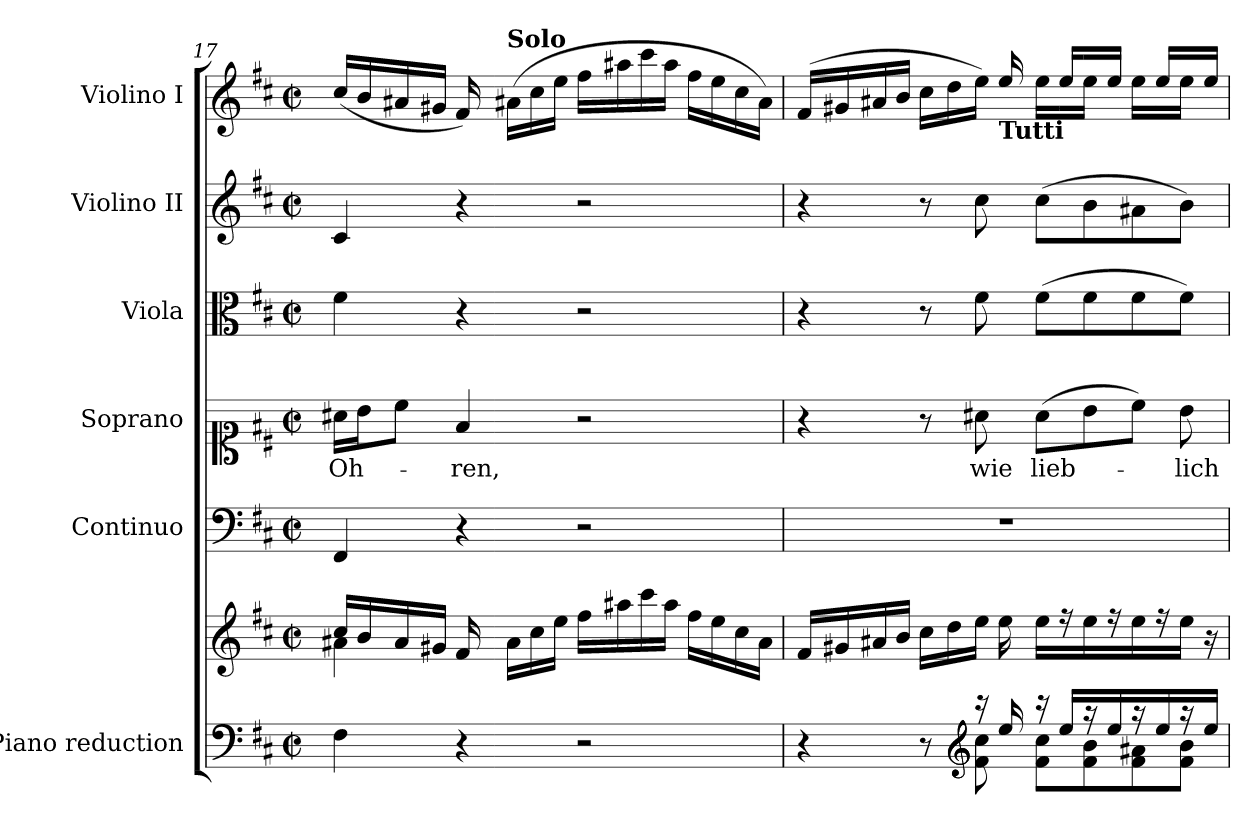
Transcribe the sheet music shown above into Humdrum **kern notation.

**kern	**kern	**kern	**kern	**text	**kern	**kern	**kern
*part6	*part6	*part5	*part4	*part4	*part3	*part2	*part1
*staff7	*staff6	*staff5	*staff4	*staff4	*staff3	*staff2	*staff1
*I"Piano reduction	*	*I"Continuo	*I"Soprano	*	*I"Viola	*I"Violino II	*I"Violino I
*I'Pno	*	*	*	*	*I'Vla	*I'Vln	*I'Vln
*clefF4	*clefG2	*clefF4	*clefC1	*	*clefC3	*clefG2	*clefG2
*k[f#c#]	*k[f#c#]	*k[f#c#]	*k[f#c#]	*	*k[f#c#]	*k[f#c#]	*k[f#c#]
*M2/2	*M2/2	*M2/2	*M2/2	*	*M2/2	*M2/2	*M2/2
*met(c|)	*met(c|)	*met(c|)	*met(c|)	*	*met(c|)	*met(c|)	*met(c|)
=17	=17	=17	=17	=17	=17	=17	=17
*	*^	*	*	*	*	*	*
!	!	!	!	!	!LO:LY:b	!	!	!
4F#\	16cc#/LL	4a#X\	4FF#/	16a#X\LL	Oh-	4f#\	4c#/	(16cc#/LL
.	16b/	.	.	16b\J	.	.	.	16b/
.	16a#/	.	.	8cc#\J	.	.	.	16a#X/
.	16g#i/JJ	.	.	.	.	.	.	16g#X/JJ
!	!	!	!	!	!LO:LY:b	!	!	!
4r	16f#/	4ryy	4r	4f#/	-ren,	4r	4r	16f#/)
!	!	!	!	!	!	!	!	!LO:TX:a:B:t=Solo
.	16a#\LL	.	.	.	.	.	.	(16a#X\LL
.	16cc#\	.	.	.	.	.	.	16cc#\
.	16ee\JJ	.	.	.	.	.	.	16ee\JJ
2r	16ff#\LL	2ryy	2r	2r	.	2r	2r	16ff#\LL
.	16aa#X\	.	.	.	.	.	.	16aa#X\
.	16ccc#\	.	.	.	.	.	.	16ccc#\
.	16aa#\JJ	.	.	.	.	.	.	16aa#\JJ
.	16ff#\LL	.	.	.	.	.	.	16ff#\LL
.	16ee\	.	.	.	.	.	.	16ee\
.	16cc#\	.	.	.	.	.	.	16cc#\
.	16a#\JJ	.	.	.	.	.	.	16a#\JJ)
*	*v	*v	*	*	*	*	*	*
=18	=18	=18	=18	=18	=18	=18	=18
*^	*	*	*	*	*	*	*^
4r	4ryy	16f#/LL	1r	4r	.	4r	4r	(16f#/LL	2ryy
.	.	16g#X/	.	.	.	.	.	16g#X/	.
.	.	16a#X/	.	.	.	.	.	16a#X/	.
.	.	16b/JJ	.	.	.	.	.	16b/JJ	.
8r	8ryy	16cc#\LL	.	8r	.	8r	8r	16cc#\LL	.
.	.	16dd\	.	.	.	.	.	16dd\	.
*clefG2	*	*	*	*	*	*	*	*	*
!	!	!	!	!	!LO:LY:b	!	!	!	!
16r	8f#\ 8cc#\	16ee\JJ	.	8a#X\	wie	8f#\	8cc#\	16ee\JJ)	.
!	!	!	!	!	!	!	!	!LO:TX:b:B:t=Tutti	!
16ee/	.	16ee\	.	.	.	.	.	16ee/	.
!	!	!	!	!	!LO:LY:b	!	!	!	!
16r	8f#\ 8cc#\L	16ee\LL	.	(8a#\L	lieb-	(8f#\L	(8cc#\L	16ryy	16ee\LL
16ee/LL	.	16r	.	.	.	.	.	16ee/LL	16ryy
16r	8f#\ 8b\	16ee\	.	8b\	.	8f#\	8b\	16ryy	16ee\JJ
16ee/	.	16r	.	.	.	.	.	16ee/JJ	16ryy
16r	8f#\ 8a#X\	16ee\	.	8cc#\J)	.	8f#\	8a#X\	16ryy	16ee\LL
16ee/	.	16r	.	.	.	.	.	16ee/LL	16ryy
!	!	!	!	!	!LO:LY:b	!	!	!	!
16r	8f#\ 8b\J	16ee\JJ	.	8b\	-lich	8f#\J)	8b\J)	16ryy	16ee\JJ
16ee/JJ	.	16r	.	.	.	.	.	16ee/JJ	16ryy
*v	*v	*	*	*	*	*	*	*v	*v
=	=	=	=	=	=	=	=
*-	*-	*-	*-	*-	*-	*-	*-
